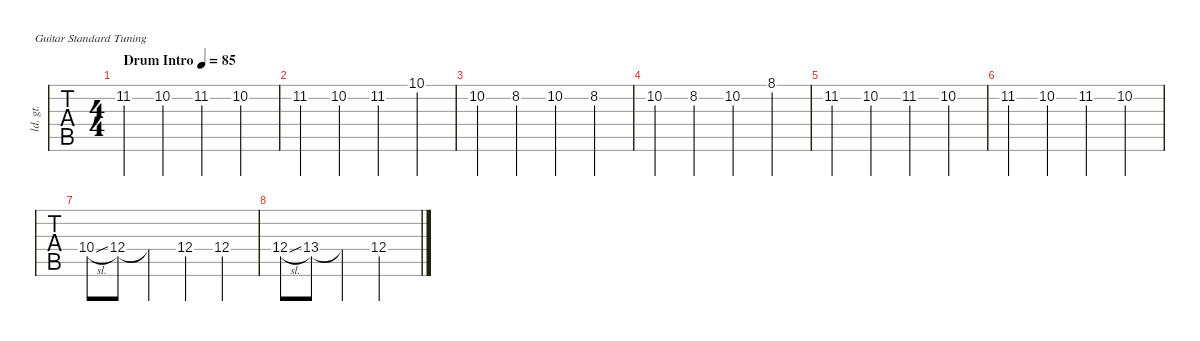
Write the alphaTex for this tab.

\defaultSystemsLayout 4
\hideDynamics
\bracketExtendMode nobrackets
\track ("Lead Guitar" "ld. gt.") {defaultSystemsLayout 4 instrument electricguitarclean}
\staff {tabs}
\tuning (E4 B3 G3 D3 A2 E2)
\ts (4 4)
\tempo (85 "Drum Intro")
\clef g2
\ks c
11.2{acc #}.4{dy mf} 10.2.4 11.2{acc #}.4 10.2.4 |
11.2{acc #}.4 10.2.4 11.2{acc #}.4 10.1.4 |
10.2.4 8.2.4 10.2.4 8.2.4 |
10.2.4 8.2.4 10.2.4 8.1.4 |
11.2{acc #}.4 10.2.4 11.2{acc #}.4 10.2.4 |
11.2{acc #}.4 10.2.4 11.2{acc #}.4 10.2.4 |
10.4{sl}.8 12.4.8 12.4{t}.4 12.4.4 12.4.4 |
12.4{sl}.8 13.4{acc #}.8 13.4{t acc #}.4 12.4.2
